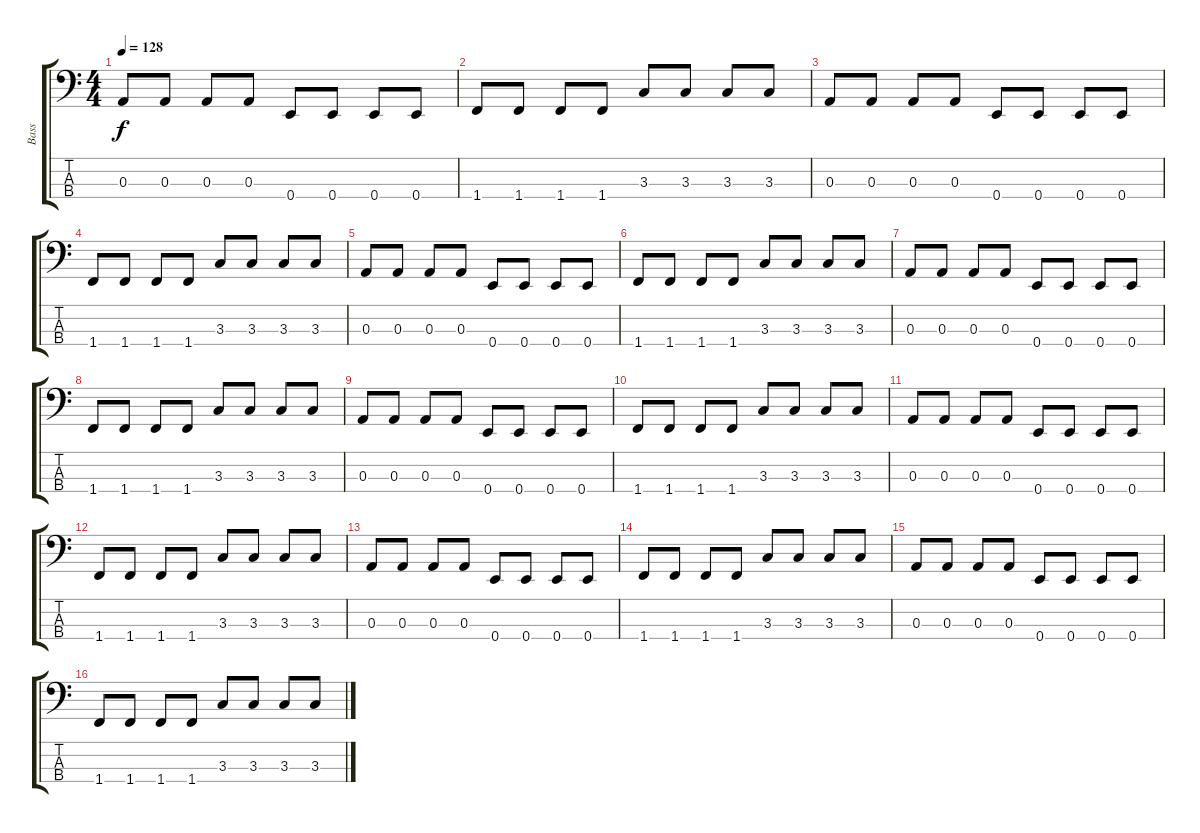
\track ("Bass" "Bass") {instrument electricbassfinger}
\staff {score tabs}
\tuning (G2 D2 A1 E1) {hide}
\ts (4 4)
\tempo 128
\clef f4
\ks c
0.3.8{dy f} 0.3.8 0.3.8 0.3.8 0.4.8 0.4.8 0.4.8 0.4.8 |
1.4.8 1.4.8 1.4.8 1.4.8 3.3.8 3.3.8 3.3.8 3.3.8 |
0.3.8 0.3.8 0.3.8 0.3.8 0.4.8 0.4.8 0.4.8 0.4.8 |
1.4.8 1.4.8 1.4.8 1.4.8 3.3.8 3.3.8 3.3.8 3.3.8 |
0.3.8 0.3.8 0.3.8 0.3.8 0.4.8 0.4.8 0.4.8 0.4.8 |
1.4.8 1.4.8 1.4.8 1.4.8 3.3.8 3.3.8 3.3.8 3.3.8 |
0.3.8 0.3.8 0.3.8 0.3.8 0.4.8 0.4.8 0.4.8 0.4.8 |
1.4.8 1.4.8 1.4.8 1.4.8 3.3.8 3.3.8 3.3.8 3.3.8 |
0.3.8 0.3.8 0.3.8 0.3.8 0.4.8 0.4.8 0.4.8 0.4.8 |
1.4.8 1.4.8 1.4.8 1.4.8 3.3.8 3.3.8 3.3.8 3.3.8 |
0.3.8 0.3.8 0.3.8 0.3.8 0.4.8 0.4.8 0.4.8 0.4.8 |
1.4.8 1.4.8 1.4.8 1.4.8 3.3.8 3.3.8 3.3.8 3.3.8 |
0.3.8 0.3.8 0.3.8 0.3.8 0.4.8 0.4.8 0.4.8 0.4.8 |
1.4.8 1.4.8 1.4.8 1.4.8 3.3.8 3.3.8 3.3.8 3.3.8 |
0.3.8 0.3.8 0.3.8 0.3.8 0.4.8 0.4.8 0.4.8 0.4.8 |
1.4.8 1.4.8 1.4.8 1.4.8 3.3.8 3.3.8 3.3.8 3.3.8
